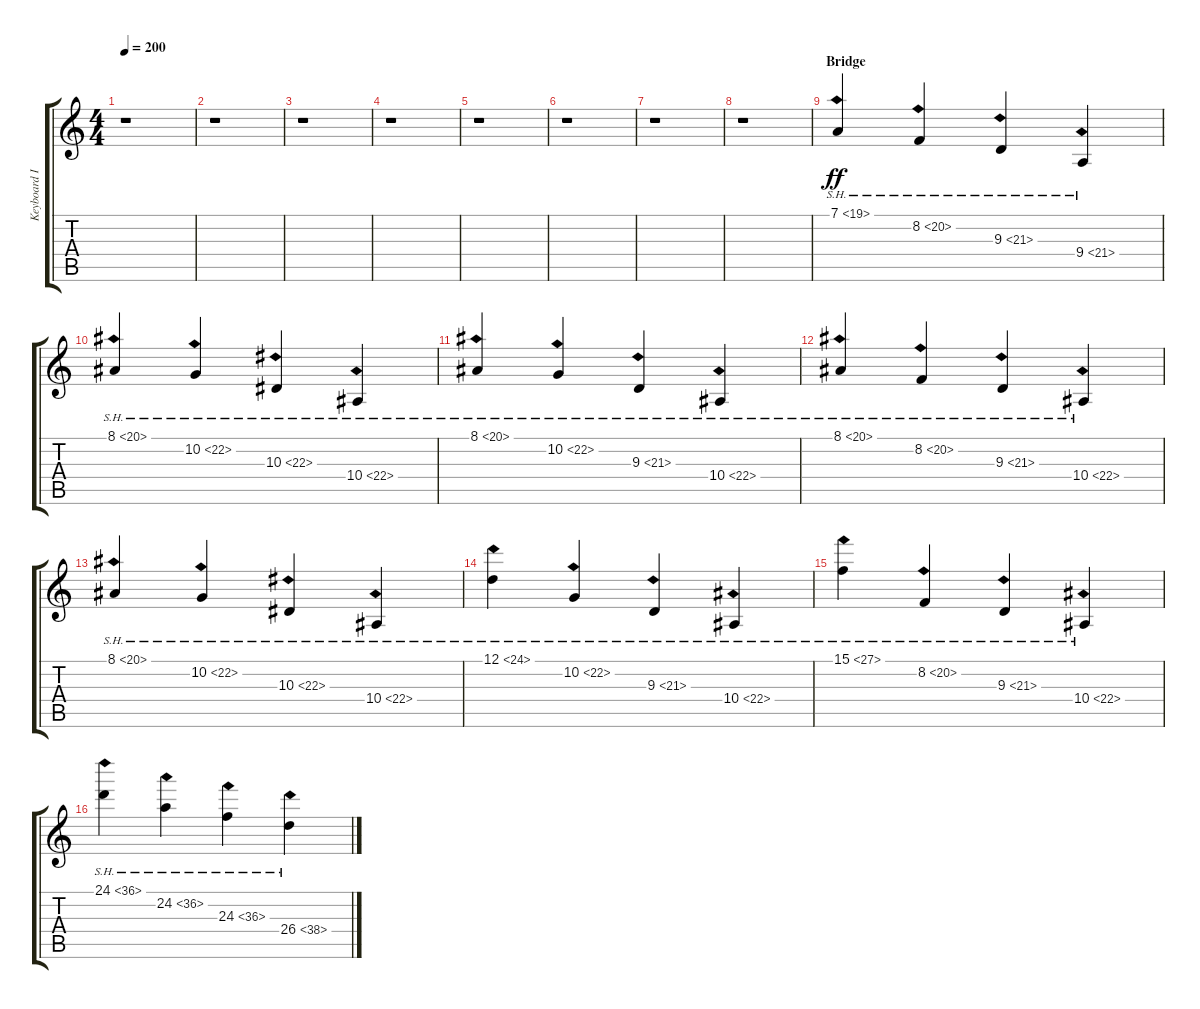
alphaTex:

\track ("Keyboard II" "Keyboard I") {instrument pad1newage}
\staff {score tabs}
\tuning (D4 A3 F3 C3 G2 D2) {hide}
\ts (4 4)
\tempo 200
\clef g2
\ks c
r.1{dy ff} |
r.1 |
r.1 |
r.1 |
r.1 |
r.1 |
r.1 |
r.1 |
\section ("" "Bridge")
7.1{sh 12}.4 8.2{sh 12}.4 9.3{sh 12}.4 9.4{sh 12}.4 |
8.1{sh 12}.4 10.2{sh 12}.4 10.3{sh 12}.4 10.4{sh 12}.4 |
8.1{sh 12}.4 10.2{sh 12}.4 9.3{sh 12}.4 10.4{sh 12}.4 |
8.1{sh 12}.4 8.2{sh 12}.4 9.3{sh 12}.4 10.4{sh 12}.4 |
8.1{sh 12}.4 10.2{sh 12}.4 10.3{sh 12}.4 10.4{sh 12}.4 |
12.1{sh 12}.4 10.2{sh 12}.4 9.3{sh 12}.4 10.4{sh 12}.4 |
15.1{sh 12}.4 8.2{sh 12}.4 9.3{sh 12}.4 10.4{sh 12}.4 |
24.1{sh 12}.4 24.2{sh 12}.4 24.3{sh 12}.4 26.4{sh 12}.4
